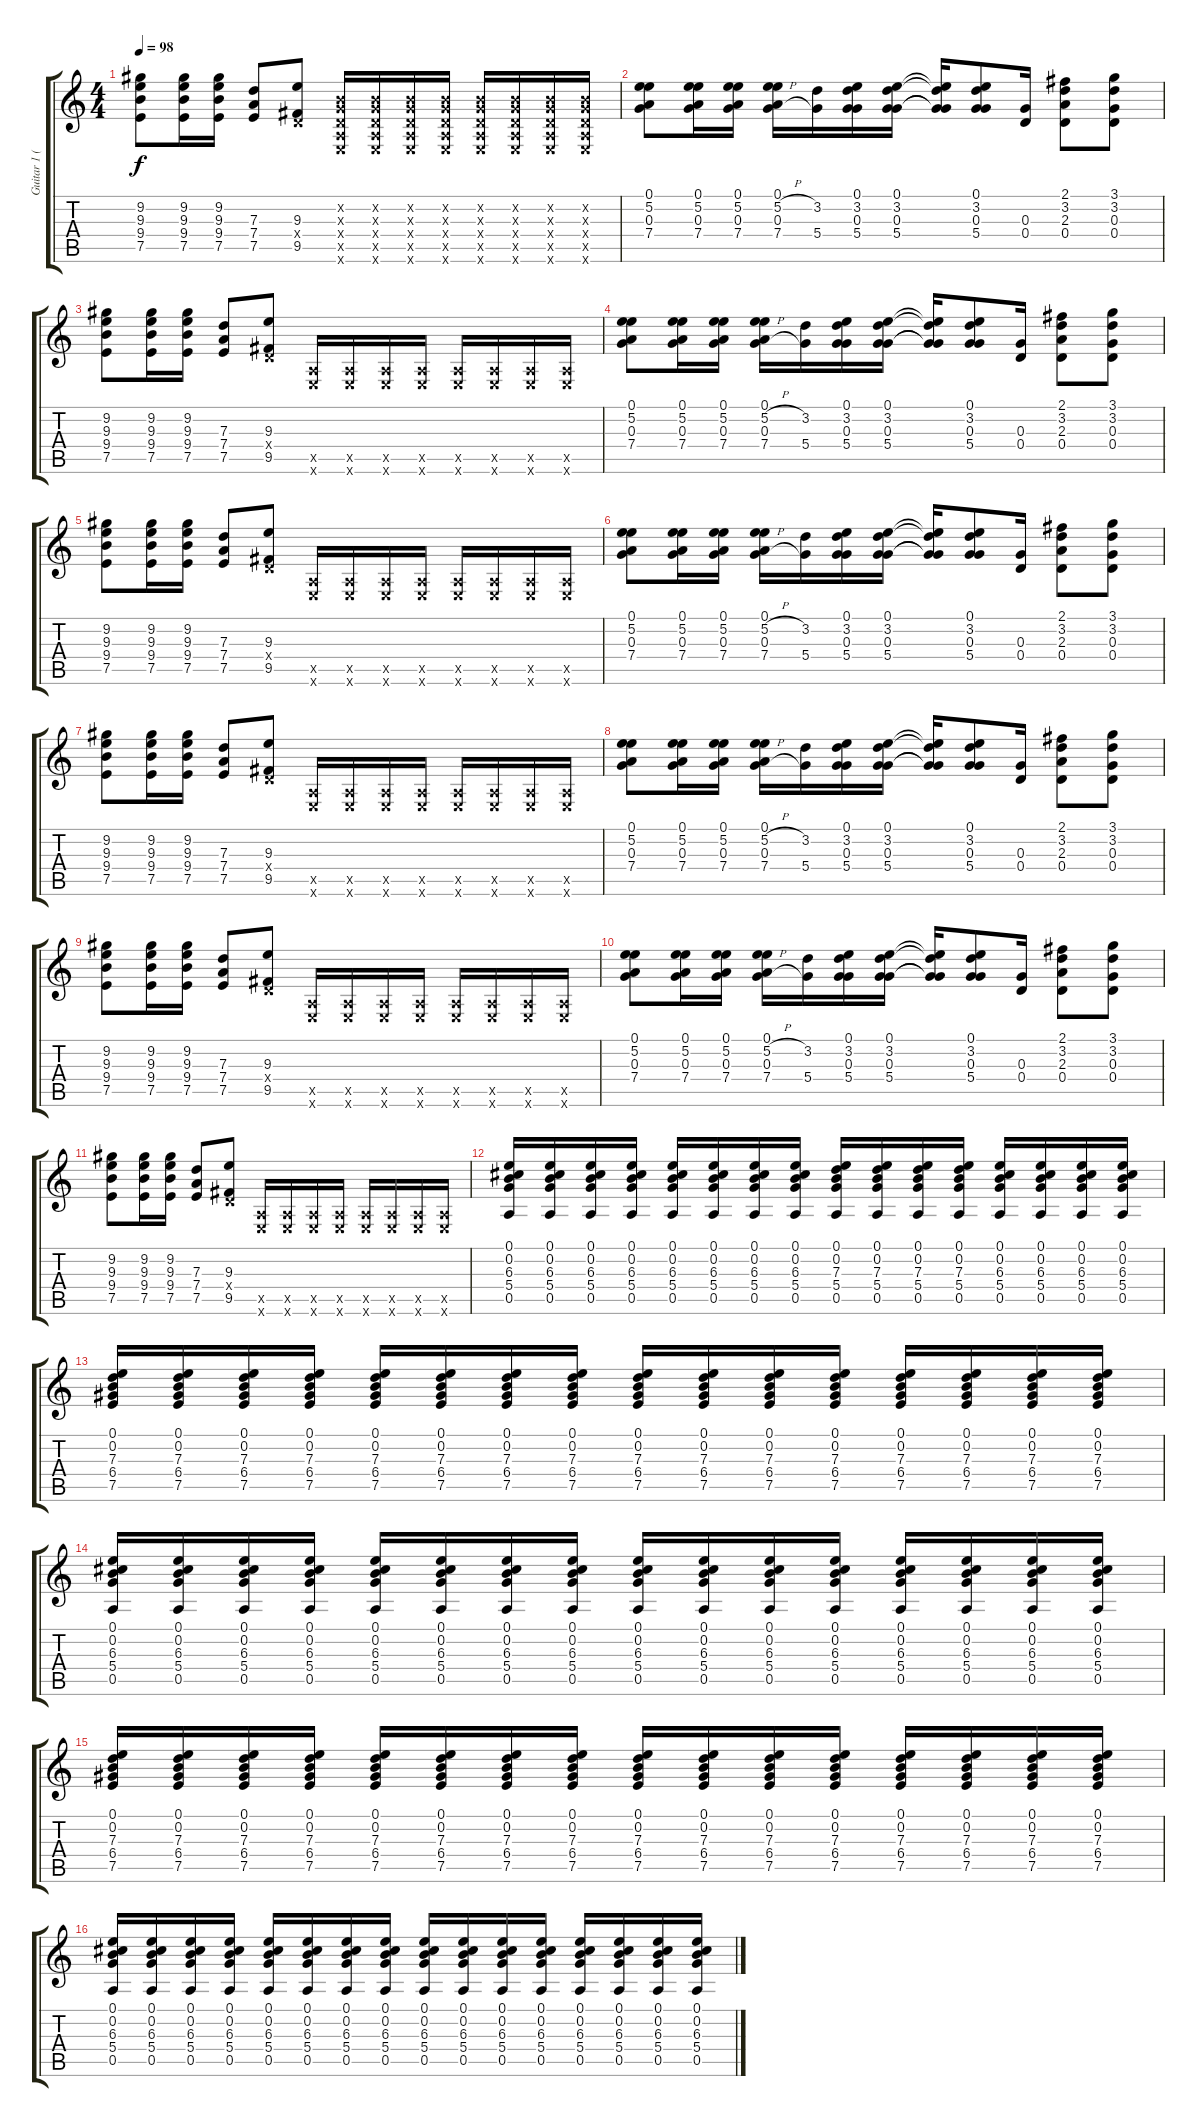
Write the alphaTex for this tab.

\track ("Guitar 1 (acous.) Jimmy Page" "Guitar 1 (") {instrument acousticguitarsteel}
\staff {score tabs}
\tuning (E4 B3 G3 D3 A2 E2) {hide}
\ts (4 4)
\tempo 98
\clef g2
\ks c
(9.2 9.3 9.4 7.5).8{dy f} (9.2 9.3 9.4 7.5).16 (9.2 9.3 9.4 7.5).16 (7.3 7.4 7.5).8 (9.3 0.4{x} 9.5).8 (0.2{x} 0.3{x} 0.4{x} 0.5{x} 0.6{x}).16 (0.2{x} 0.3{x} 0.4{x} 0.5{x} 0.6{x}).16 (0.2{x} 0.3{x} 0.4{x} 0.5{x} 0.6{x}).16 (0.2{x} 0.3{x} 0.4{x} 0.5{x} 0.6{x}).16 (0.2{x} 0.3{x} 0.4{x} 0.5{x} 0.6{x}).16 (0.2{x} 0.3{x} 0.4{x} 0.5{x} 0.6{x}).16 (0.2{x} 0.3{x} 0.4{x} 0.5{x} 0.6{x}).16 (0.2{x} 0.3{x} 0.4{x} 0.5{x} 0.6{x}).16 |
(0.1 5.2 0.3 7.4).8 (0.1 5.2 0.3 7.4).16 (0.1 5.2 0.3 7.4).16 (0.1 5.2{h} 0.3 7.4{h}).16 (3.2 5.4).16 (0.1 3.2 0.3 5.4).16 (0.1 3.2 0.3 5.4).16 (0.1{t} 3.2{t} 0.3{t} 5.4{t}).16 (0.1 3.2 0.3 5.4).8 (0.3 0.4).16 (2.1 3.2 2.3 0.4).8 (3.1 3.2 0.3 0.4).8 |
(9.2 9.3 9.4 7.5).8 (9.2 9.3 9.4 7.5).16 (9.2 9.3 9.4 7.5).16 (7.3 7.4 7.5).8 (9.3 0.4{x} 9.5).8 (0.5{x} 0.6{x}).16 (0.5{x} 0.6{x}).16 (0.5{x} 0.6{x}).16 (0.5{x} 0.6{x}).16 (0.5{x} 0.6{x}).16 (0.5{x} 0.6{x}).16 (0.5{x} 0.6{x}).16 (0.5{x} 0.6{x}).16 |
(0.1 5.2 0.3 7.4).8 (0.1 5.2 0.3 7.4).16 (0.1 5.2 0.3 7.4).16 (0.1 5.2{h} 0.3 7.4{h}).16 (3.2 5.4).16 (0.1 3.2 0.3 5.4).16 (0.1 3.2 0.3 5.4).16 (0.1{t} 3.2{t} 0.3{t} 5.4{t}).16 (0.1 3.2 0.3 5.4).8 (0.3 0.4).16 (2.1 3.2 2.3 0.4).8 (3.1 3.2 0.3 0.4).8 |
(9.2 9.3 9.4 7.5).8 (9.2 9.3 9.4 7.5).16 (9.2 9.3 9.4 7.5).16 (7.3 7.4 7.5).8 (9.3 0.4{x} 9.5).8 (0.5{x} 0.6{x}).16 (0.5{x} 0.6{x}).16 (0.5{x} 0.6{x}).16 (0.5{x} 0.6{x}).16 (0.5{x} 0.6{x}).16 (0.5{x} 0.6{x}).16 (0.5{x} 0.6{x}).16 (0.5{x} 0.6{x}).16 |
(0.1 5.2 0.3 7.4).8 (0.1 5.2 0.3 7.4).16 (0.1 5.2 0.3 7.4).16 (0.1 5.2{h} 0.3 7.4{h}).16 (3.2 5.4).16 (0.1 3.2 0.3 5.4).16 (0.1 3.2 0.3 5.4).16 (0.1{t} 3.2{t} 0.3{t} 5.4{t}).16 (0.1 3.2 0.3 5.4).8 (0.3 0.4).16 (2.1 3.2 2.3 0.4).8 (3.1 3.2 0.3 0.4).8 |
(9.2 9.3 9.4 7.5).8 (9.2 9.3 9.4 7.5).16 (9.2 9.3 9.4 7.5).16 (7.3 7.4 7.5).8 (9.3 0.4{x} 9.5).8 (0.5{x} 0.6{x}).16 (0.5{x} 0.6{x}).16 (0.5{x} 0.6{x}).16 (0.5{x} 0.6{x}).16 (0.5{x} 0.6{x}).16 (0.5{x} 0.6{x}).16 (0.5{x} 0.6{x}).16 (0.5{x} 0.6{x}).16 |
(0.1 5.2 0.3 7.4).8 (0.1 5.2 0.3 7.4).16 (0.1 5.2 0.3 7.4).16 (0.1 5.2{h} 0.3 7.4{h}).16 (3.2 5.4).16 (0.1 3.2 0.3 5.4).16 (0.1 3.2 0.3 5.4).16 (0.1{t} 3.2{t} 0.3{t} 5.4{t}).16 (0.1 3.2 0.3 5.4).8 (0.3 0.4).16 (2.1 3.2 2.3 0.4).8 (3.1 3.2 0.3 0.4).8 |
(9.2 9.3 9.4 7.5).8 (9.2 9.3 9.4 7.5).16 (9.2 9.3 9.4 7.5).16 (7.3 7.4 7.5).8 (9.3 0.4{x} 9.5).8 (0.5{x} 0.6{x}).16 (0.5{x} 0.6{x}).16 (0.5{x} 0.6{x}).16 (0.5{x} 0.6{x}).16 (0.5{x} 0.6{x}).16 (0.5{x} 0.6{x}).16 (0.5{x} 0.6{x}).16 (0.5{x} 0.6{x}).16 |
(0.1 5.2 0.3 7.4).8 (0.1 5.2 0.3 7.4).16 (0.1 5.2 0.3 7.4).16 (0.1 5.2{h} 0.3 7.4{h}).16 (3.2 5.4).16 (0.1 3.2 0.3 5.4).16 (0.1 3.2 0.3 5.4).16 (0.1{t} 3.2{t} 0.3{t} 5.4{t}).16 (0.1 3.2 0.3 5.4).8 (0.3 0.4).16 (2.1 3.2 2.3 0.4).8 (3.1 3.2 0.3 0.4).8 |
(9.2 9.3 9.4 7.5).8 (9.2 9.3 9.4 7.5).16 (9.2 9.3 9.4 7.5).16 (7.3 7.4 7.5).8 (9.3 0.4{x} 9.5).8 (0.5{x} 0.6{x}).16 (0.5{x} 0.6{x}).16 (0.5{x} 0.6{x}).16 (0.5{x} 0.6{x}).16 (0.5{x} 0.6{x}).16 (0.5{x} 0.6{x}).16 (0.5{x} 0.6{x}).16 (0.5{x} 0.6{x}).16 |
(0.1 0.2 6.3 5.4 0.5).16 (0.1 0.2 6.3 5.4 0.5).16 (0.1 0.2 6.3 5.4 0.5).16 (0.1 0.2 6.3 5.4 0.5).16 (0.1 0.2 6.3 5.4 0.5).16 (0.1 0.2 6.3 5.4 0.5).16 (0.1 0.2 6.3 5.4 0.5).16 (0.1 0.2 6.3 5.4 0.5).16 (0.1 0.2 7.3 5.4 0.5).16 (0.1 0.2 7.3 5.4 0.5).16 (0.1 0.2 7.3 5.4 0.5).16 (0.1 0.2 7.3 5.4 0.5).16 (0.1 0.2 6.3 5.4 0.5).16 (0.1 0.2 6.3 5.4 0.5).16 (0.1 0.2 6.3 5.4 0.5).16 (0.1 0.2 6.3 5.4 0.5).16 |
(0.1 0.2 7.3 6.4 7.5).16 (0.1 0.2 7.3 6.4 7.5).16 (0.1 0.2 7.3 6.4 7.5).16 (0.1 0.2 7.3 6.4 7.5).16 (0.1 0.2 7.3 6.4 7.5).16 (0.1 0.2 7.3 6.4 7.5).16 (0.1 0.2 7.3 6.4 7.5).16 (0.1 0.2 7.3 6.4 7.5).16 (0.1 0.2 7.3 6.4 7.5).16 (0.1 0.2 7.3 6.4 7.5).16 (0.1 0.2 7.3 6.4 7.5).16 (0.1 0.2 7.3 6.4 7.5).16 (0.1 0.2 7.3 6.4 7.5).16 (0.1 0.2 7.3 6.4 7.5).16 (0.1 0.2 7.3 6.4 7.5).16 (0.1 0.2 7.3 6.4 7.5).16 |
(0.1 0.2 6.3 5.4 0.5).16 (0.1 0.2 6.3 5.4 0.5).16 (0.1 0.2 6.3 5.4 0.5).16 (0.1 0.2 6.3 5.4 0.5).16 (0.1 0.2 6.3 5.4 0.5).16 (0.1 0.2 6.3 5.4 0.5).16 (0.1 0.2 6.3 5.4 0.5).16 (0.1 0.2 6.3 5.4 0.5).16 (0.1 0.2 6.3 5.4 0.5).16 (0.1 0.2 6.3 5.4 0.5).16 (0.1 0.2 6.3 5.4 0.5).16 (0.1 0.2 6.3 5.4 0.5).16 (0.1 0.2 6.3 5.4 0.5).16 (0.1 0.2 6.3 5.4 0.5).16 (0.1 0.2 6.3 5.4 0.5).16 (0.1 0.2 6.3 5.4 0.5).16 |
(0.1 0.2 7.3 6.4 7.5).16 (0.1 0.2 7.3 6.4 7.5).16 (0.1 0.2 7.3 6.4 7.5).16 (0.1 0.2 7.3 6.4 7.5).16 (0.1 0.2 7.3 6.4 7.5).16 (0.1 0.2 7.3 6.4 7.5).16 (0.1 0.2 7.3 6.4 7.5).16 (0.1 0.2 7.3 6.4 7.5).16 (0.1 0.2 7.3 6.4 7.5).16 (0.1 0.2 7.3 6.4 7.5).16 (0.1 0.2 7.3 6.4 7.5).16 (0.1 0.2 7.3 6.4 7.5).16 (0.1 0.2 7.3 6.4 7.5).16 (0.1 0.2 7.3 6.4 7.5).16 (0.1 0.2 7.3 6.4 7.5).16 (0.1 0.2 7.3 6.4 7.5).16 |
(0.1 0.2 6.3 5.4 0.5).16 (0.1 0.2 6.3 5.4 0.5).16 (0.1 0.2 6.3 5.4 0.5).16 (0.1 0.2 6.3 5.4 0.5).16 (0.1 0.2 6.3 5.4 0.5).16 (0.1 0.2 6.3 5.4 0.5).16 (0.1 0.2 6.3 5.4 0.5).16 (0.1 0.2 6.3 5.4 0.5).16 (0.1 0.2 6.3 5.4 0.5).16 (0.1 0.2 6.3 5.4 0.5).16 (0.1 0.2 6.3 5.4 0.5).16 (0.1 0.2 6.3 5.4 0.5).16 (0.1 0.2 6.3 5.4 0.5).16 (0.1 0.2 6.3 5.4 0.5).16 (0.1 0.2 6.3 5.4 0.5).16 (0.1 0.2 6.3 5.4 0.5).16
